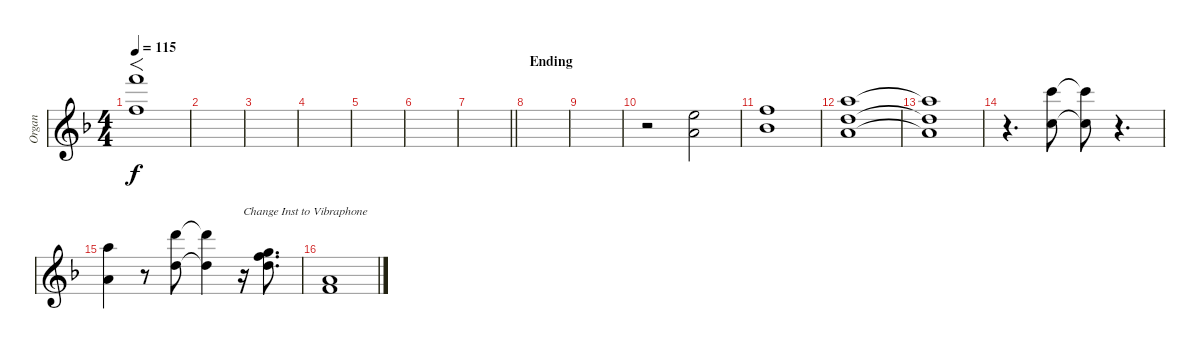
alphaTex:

\track ("Organ" "Organ") {instrument electricpiano1}
\staff {score}
\tuning (E5 B4 G4 D4 A3 E3) {hide}
\ts (4 4)
\tempo 115
\clef g2
\ks f
(1.1 18.2).1{f dy f} |
|
|
|
|
|
\barLineRight lightlight
|
\section ("" "Ending")
|
|
r.2 (0.1 2.3).2 |
(1.1 3.3).1 |
(5.1 3.2 2.3).1 |
(5.1{t} 3.2{t} 2.3{t}).1 |
r.4{d} (8.1 1.2).8 (8.1{t} 1.2{t}).8 r.4{d} |
(5.1 2.3).4 r.8 (10.1 3.2).8 (10.1{t} 3.2{t}).4 r.16{txt "Change Inst to Vibraphone"} (1.1 3.2 12.3).8{d} |
(2.3 3.4).1
